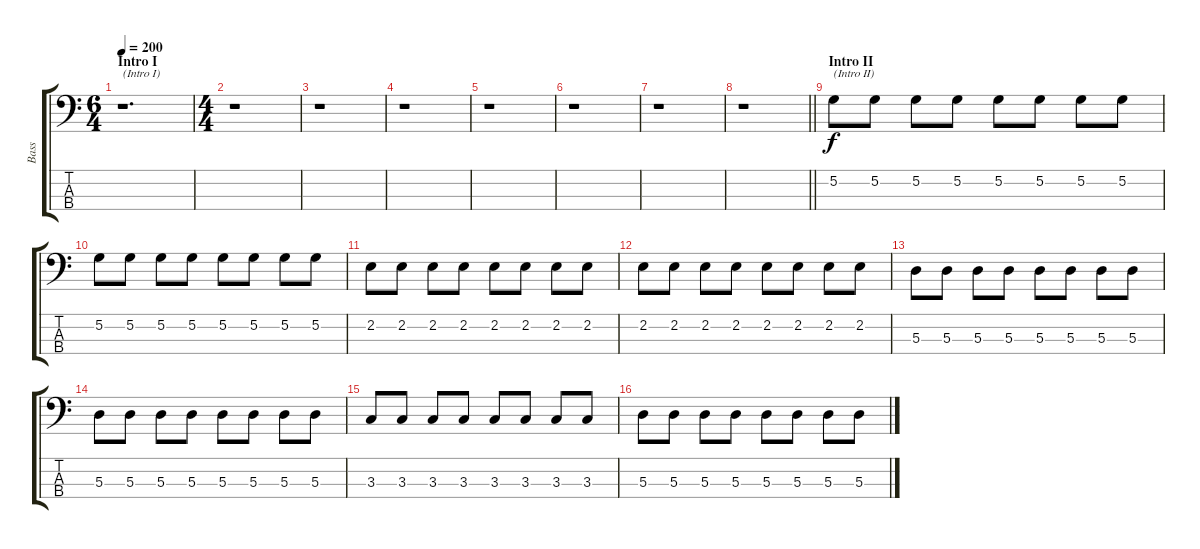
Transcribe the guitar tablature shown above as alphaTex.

\track ("Bass" "Bass") {instrument electricbasspick}
\staff {score tabs}
\tuning (G2 D2 A1 E1) {hide}
\ts (6 4)
\section ("" "Intro I")
\tempo 200
\clef f4
\ks c
r.1{d txt "(Intro I)" dy f instrument electricbasspick} |
\ts (4 4)
r.1 |
r.1 |
r.1 |
r.1 |
r.1 |
r.1 |
\barLineRight lightlight
r.1 |
\section ("" "Intro II")
5.2.8{txt "(Intro II)"} 5.2.8 5.2.8 5.2.8 5.2.8 5.2.8 5.2.8 5.2.8 |
5.2.8 5.2.8 5.2.8 5.2.8 5.2.8 5.2.8 5.2.8 5.2.8 |
2.2.8 2.2.8 2.2.8 2.2.8 2.2.8 2.2.8 2.2.8 2.2.8 |
2.2.8 2.2.8 2.2.8 2.2.8 2.2.8 2.2.8 2.2.8 2.2.8 |
5.3.8 5.3.8 5.3.8 5.3.8 5.3.8 5.3.8 5.3.8 5.3.8 |
5.3.8 5.3.8 5.3.8 5.3.8 5.3.8 5.3.8 5.3.8 5.3.8 |
3.3.8 3.3.8 3.3.8 3.3.8 3.3.8 3.3.8 3.3.8 3.3.8 |
5.3.8 5.3.8 5.3.8 5.3.8 5.3.8 5.3.8 5.3.8 5.3.8
